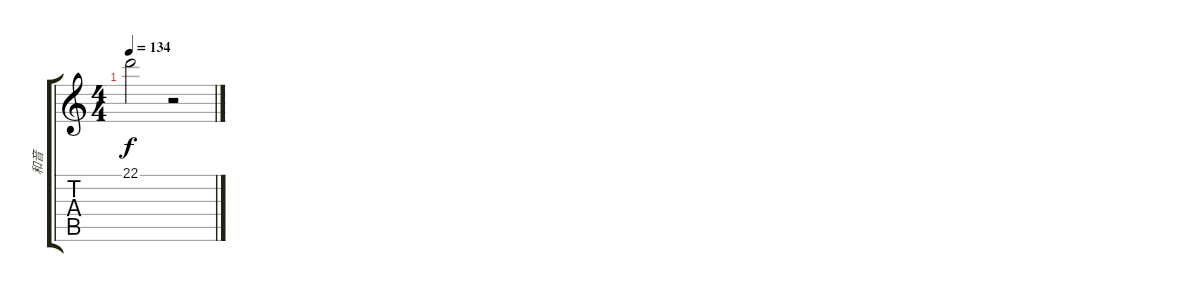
\track ("和音" "和音") {instrument voiceoohs}
\staff {score tabs}
\tuning (E4 B3 G3 D3 A2 E2) {hide}
\ts (4 4)
\tempo 134
\clef g2
\ks c
22.1{t}.2{dy f} r.2
